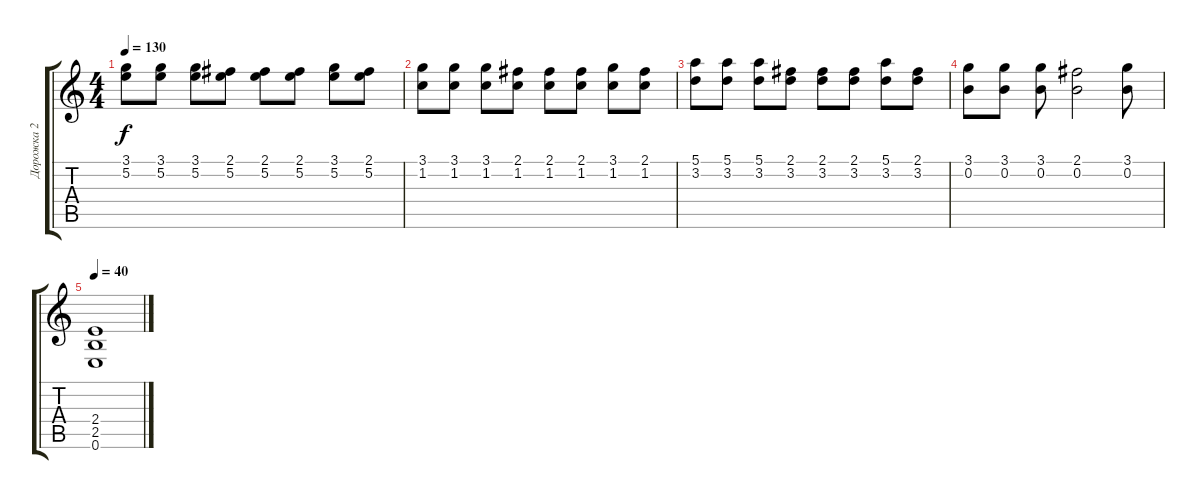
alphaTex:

\track ("Дорожка 2" "Дорожка 2") {instrument distortionguitar}
\staff {score tabs}
\tuning (E4 B3 G3 D3 A2 E2) {hide}
\ts (4 4)
\tempo 130
\clef g2
\ks c
(3.1 5.2).8{dy f} (3.1 5.2).8 (3.1 5.2).8 (2.1 5.2).8 (2.1 5.2).8 (2.1 5.2).8 (3.1 5.2).8 (2.1 5.2).8 |
(3.1 1.2).8 (3.1 1.2).8 (3.1 1.2).8 (2.1 1.2).8 (2.1 1.2).8 (2.1 1.2).8 (3.1 1.2).8 (2.1 1.2).8 |
(5.1 3.2).8 (5.1 3.2).8 (5.1 3.2).8 (2.1 3.2).8 (2.1 3.2).8 (2.1 3.2).8 (5.1 3.2).8 (2.1 3.2).8 |
(3.1 0.2).8 (3.1 0.2).8 (3.1 0.2).8 (2.1 0.2).2 (3.1 0.2).8 |
\tempo 40
(2.4 2.5 0.6).1
